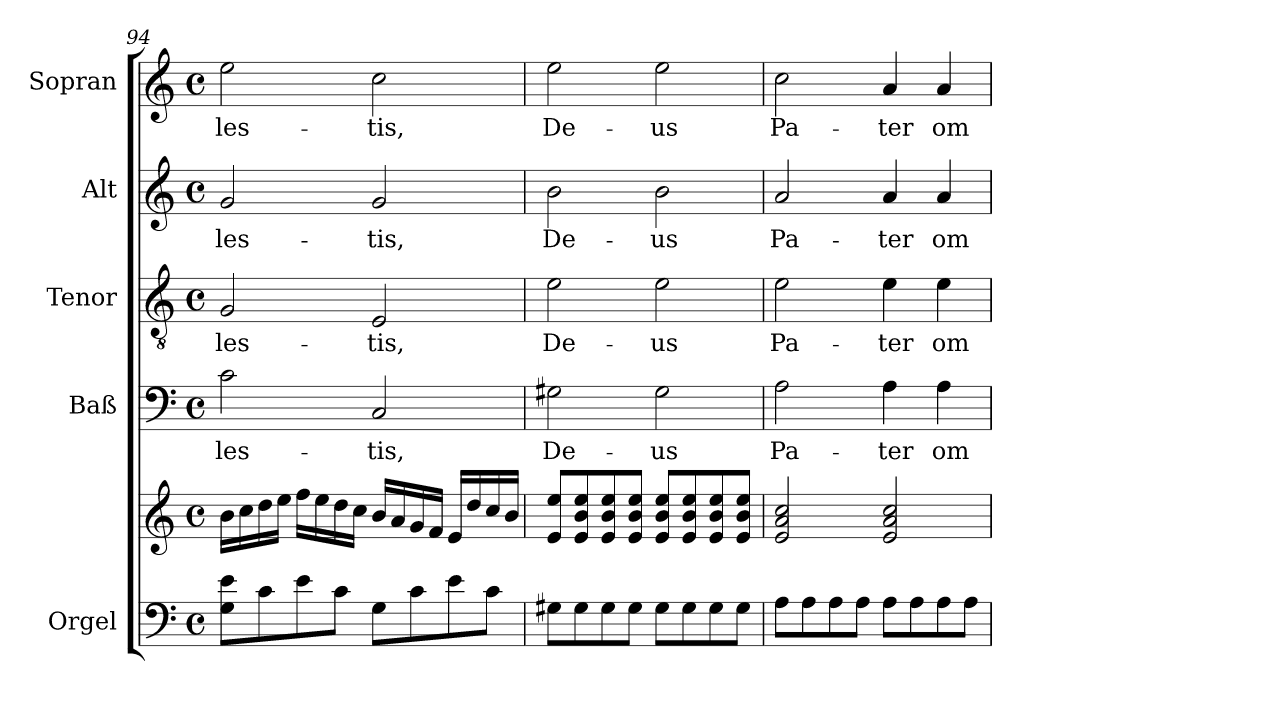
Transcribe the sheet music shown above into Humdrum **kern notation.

**kern	**kern	**kern	**text	**kern	**text	**kern	**text	**kern	**text
*part5	*part5	*part4	*part4	*part3	*part3	*part2	*part2	*part1	*part1
*staff6	*staff5	*staff4	*staff4	*staff3	*staff3	*staff2	*staff2	*staff1	*staff1
*I"Orgel	*	*I"Baß	*	*I"Tenor	*	*I"Alt	*	*I"Sopran	*
*clefF4	*clefG2	*clefF4	*	*clefGv2	*	*clefG2	*	*clefG2	*
*k[]	*k[]	*k[]	*	*k[]	*	*k[]	*	*k[]	*
*C:	*C:	*C:	*	*C:	*	*C:	*	*C:	*
*M4/4	*M4/4	*M4/4	*	*M4/4	*	*M4/4	*	*M4/4	*
*met(c)	*met(c)	*met(c)	*	*met(c)	*	*met(c)	*	*met(c)	*
=94	=94	=94	=94	=94	=94	=94	=94	=94	=94
!	!	!	!LO:LY:b	!	!LO:LY:b	!	!LO:LY:b	!	!LO:LY:b
8G\ 8e\L	16b\LL	2c\	-les-	2G/	-les-	2g/	-les-	2ee\	-les-
.	16cc\	.	.	.	.	.	.	.	.
8c\	16dd\	.	.	.	.	.	.	.	.
.	16ee\JJ	.	.	.	.	.	.	.	.
8e\	16ff\LL	.	.	.	.	.	.	.	.
.	16ee\	.	.	.	.	.	.	.	.
8c\J	16dd\	.	.	.	.	.	.	.	.
.	16cc\JJ	.	.	.	.	.	.	.	.
!	!	!	!LO:LY:b	!	!LO:LY:b	!	!LO:LY:b	!	!LO:LY:b
8G\L	16b/LL	2C/	-tis,	2E/	-tis,	2g/	-tis,	2cc\	-tis,
.	16a/	.	.	.	.	.	.	.	.
8c\	16g/	.	.	.	.	.	.	.	.
.	16f/JJ	.	.	.	.	.	.	.	.
8e\	16e/LL	.	.	.	.	.	.	.	.
.	16dd/	.	.	.	.	.	.	.	.
8c\J	16cc/	.	.	.	.	.	.	.	.
.	16b/JJ	.	.	.	.	.	.	.	.
=95	=95	=95	=95	=95	=95	=95	=95	=95	=95
!	!	!	!LO:LY:b	!	!LO:LY:b	!	!LO:LY:b	!	!LO:LY:b
8G#X\L	8e/ 8ee/L	2G#X\	De-	2e\	De-	2b\	De-	2ee\	De-
8G#\	8e/ 8b/ 8ee/	.	.	.	.	.	.	.	.
8G#\	8e/ 8b/ 8ee/	.	.	.	.	.	.	.	.
8G#\J	8e/ 8b/ 8ee/J	.	.	.	.	.	.	.	.
!	!	!	!LO:LY:b	!	!LO:LY:b	!	!LO:LY:b	!	!LO:LY:b
8G#\L	8e/ 8b/ 8ee/L	2G#\	-us	2e\	-us	2b\	-us	2ee\	-us
8G#\	8e/ 8b/ 8ee/	.	.	.	.	.	.	.	.
8G#\	8e/ 8b/ 8ee/	.	.	.	.	.	.	.	.
8G#\J	8e/ 8b/ 8ee/J	.	.	.	.	.	.	.	.
=96	=96	=96	=96	=96	=96	=96	=96	=96	=96
!	!	!	!LO:LY:b	!	!LO:LY:b	!	!LO:LY:b	!	!LO:LY:b
8A\L	2e/ 2a/ 2cc/	2A\	Pa-	2e\	Pa-	2a/	Pa-	2cc\	Pa-
8A\	.	.	.	.	.	.	.	.	.
8A\	.	.	.	.	.	.	.	.	.
8A\J	.	.	.	.	.	.	.	.	.
!	!	!	!LO:LY:b	!	!LO:LY:b	!	!LO:LY:b	!	!LO:LY:b
8A\L	2e/ 2a/ 2cc/	4A\	-ter	4e\	-ter	4a/	-ter	4a/	-ter
8A\	.	.	.	.	.	.	.	.	.
!	!	!	!LO:LY:b	!	!LO:LY:b	!	!LO:LY:b	!	!LO:LY:b
8A\	.	4A\	om-	4e\	om-	4a/	om-	4a/	om-
8A\J	.	.	.	.	.	.	.	.	.
=	=	=	=	=	=	=	=	=	=
*-	*-	*-	*-	*-	*-	*-	*-	*-	*-
